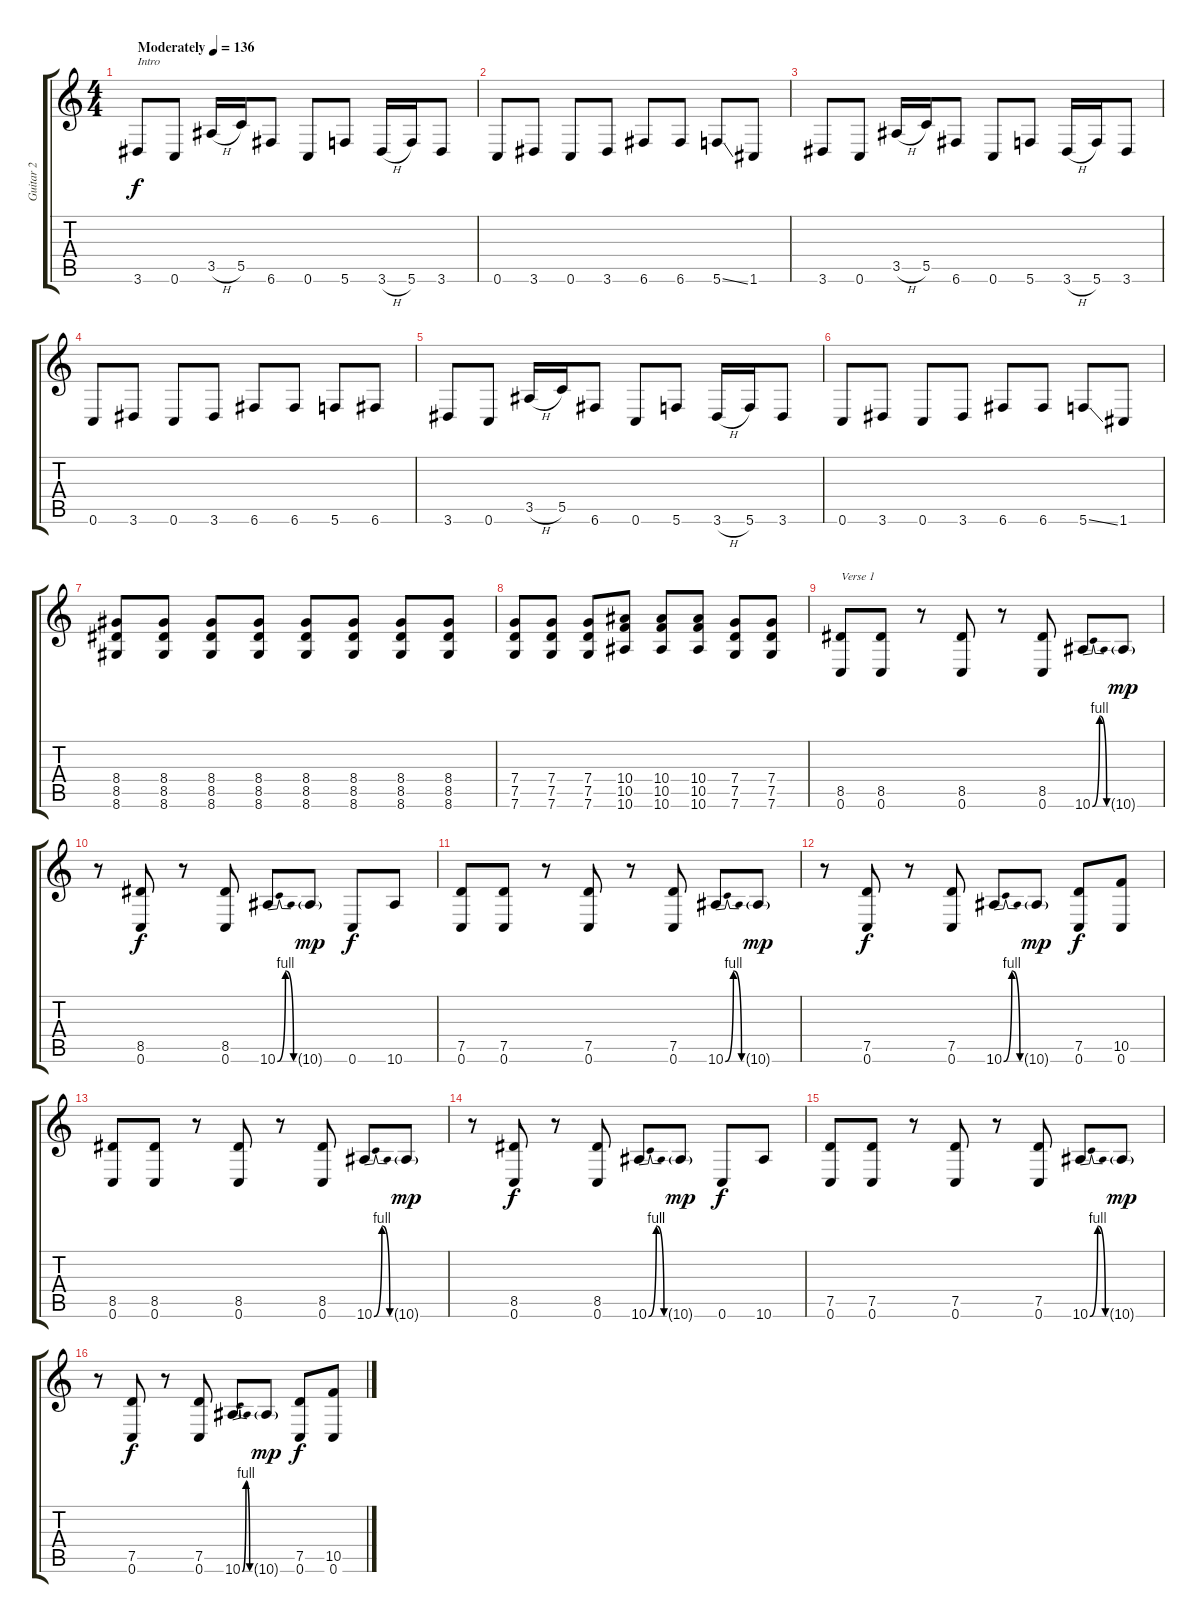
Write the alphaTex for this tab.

\track ("Guitar 2" "Guitar 2") {instrument distortionguitar}
\staff {score tabs}
\tuning (D4 A3 F3 C3 G2 C2) {hide}
\ts (4 4)
\tempo (136 "Moderately")
\clef g2
\ks c
3.6.8{txt "Intro" dy f instrument distortionguitar} 0.6.8 3.5{h}.16 5.5.16 6.6.8 0.6.8 5.6.8 3.6{h}.16 5.6.16 3.6.8 |
0.6.8 3.6.8 0.6.8 3.6.8 6.6.8 6.6.8 5.6{ss}.8 1.6.8 |
3.6.8 0.6.8 3.5{h}.16 5.5.16 6.6.8 0.6.8 5.6.8 3.6{h}.16 5.6.16 3.6.8 |
0.6.8 3.6.8 0.6.8 3.6.8 6.6.8 6.6.8 5.6.8 6.6.8 |
3.6.8 0.6.8 3.5{h}.16 5.5.16 6.6.8 0.6.8 5.6.8 3.6{h}.16 5.6.16 3.6.8 |
0.6.8 3.6.8 0.6.8 3.6.8 6.6.8 6.6.8 5.6{ss}.8 1.6.8 |
(8.4 8.5 8.6).8 (8.4 8.5 8.6).8 (8.4 8.5 8.6).8 (8.4 8.5 8.6).8 (8.4 8.5 8.6).8 (8.4 8.5 8.6).8 (8.4 8.5 8.6).8 (8.4 8.5 8.6).8 |
(7.4 7.5 7.6).8 (7.4 7.5 7.6).8 (7.4 7.5 7.6).8 (10.4 10.5 10.6).8 (10.4 10.5 10.6).8 (10.4 10.5 10.6).8 (7.4 7.5 7.6).8 (7.4 7.5 7.6).8 |
(8.5 0.6).8{txt "Verse 1"} (8.5 0.6).8 r.8 (8.5 0.6).8 r.8 (8.5 0.6).8 10.6{be (bendrelease 0 0 30 4 30 4 60 0)}.8 10.6{g}.8{dy mp} |
r.8 (8.5 0.6).8{dy f} r.8 (8.5 0.6).8 10.6{be (bendrelease 0 0 30 4 30 4 60 0)}.8 10.6{g}.8{dy mp} 0.6.8{dy f} 10.6.8 |
(7.5 0.6).8 (7.5 0.6).8 r.8 (7.5 0.6).8 r.8 (7.5 0.6).8 10.6{be (bendrelease 0 0 30 4 30 4 60 0)}.8 10.6{g}.8{dy mp} |
r.8 (7.5 0.6).8{dy f} r.8 (7.5 0.6).8 10.6{be (bendrelease 0 0 30 4 30 4 60 0)}.8 10.6{g}.8{dy mp} (7.5 0.6).8{dy f} (10.5 0.6).8 |
(8.5 0.6).8 (8.5 0.6).8 r.8 (8.5 0.6).8 r.8 (8.5 0.6).8 10.6{be (bendrelease 0 0 30 4 30 4 60 0)}.8 10.6{g}.8{dy mp} |
r.8 (8.5 0.6).8{dy f} r.8 (8.5 0.6).8 10.6{be (bendrelease 0 0 30 4 30 4 60 0)}.8 10.6{g}.8{dy mp} 0.6.8{dy f} 10.6.8 |
(7.5 0.6).8 (7.5 0.6).8 r.8 (7.5 0.6).8 r.8 (7.5 0.6).8 10.6{be (bendrelease 0 0 30 4 30 4 60 0)}.8 10.6{g}.8{dy mp} |
r.8 (7.5 0.6).8{dy f} r.8 (7.5 0.6).8 10.6{be (bendrelease 0 0 30 4 30 4 60 0)}.8 10.6{g}.8{dy mp} (7.5 0.6).8{dy f} (10.5 0.6).8
